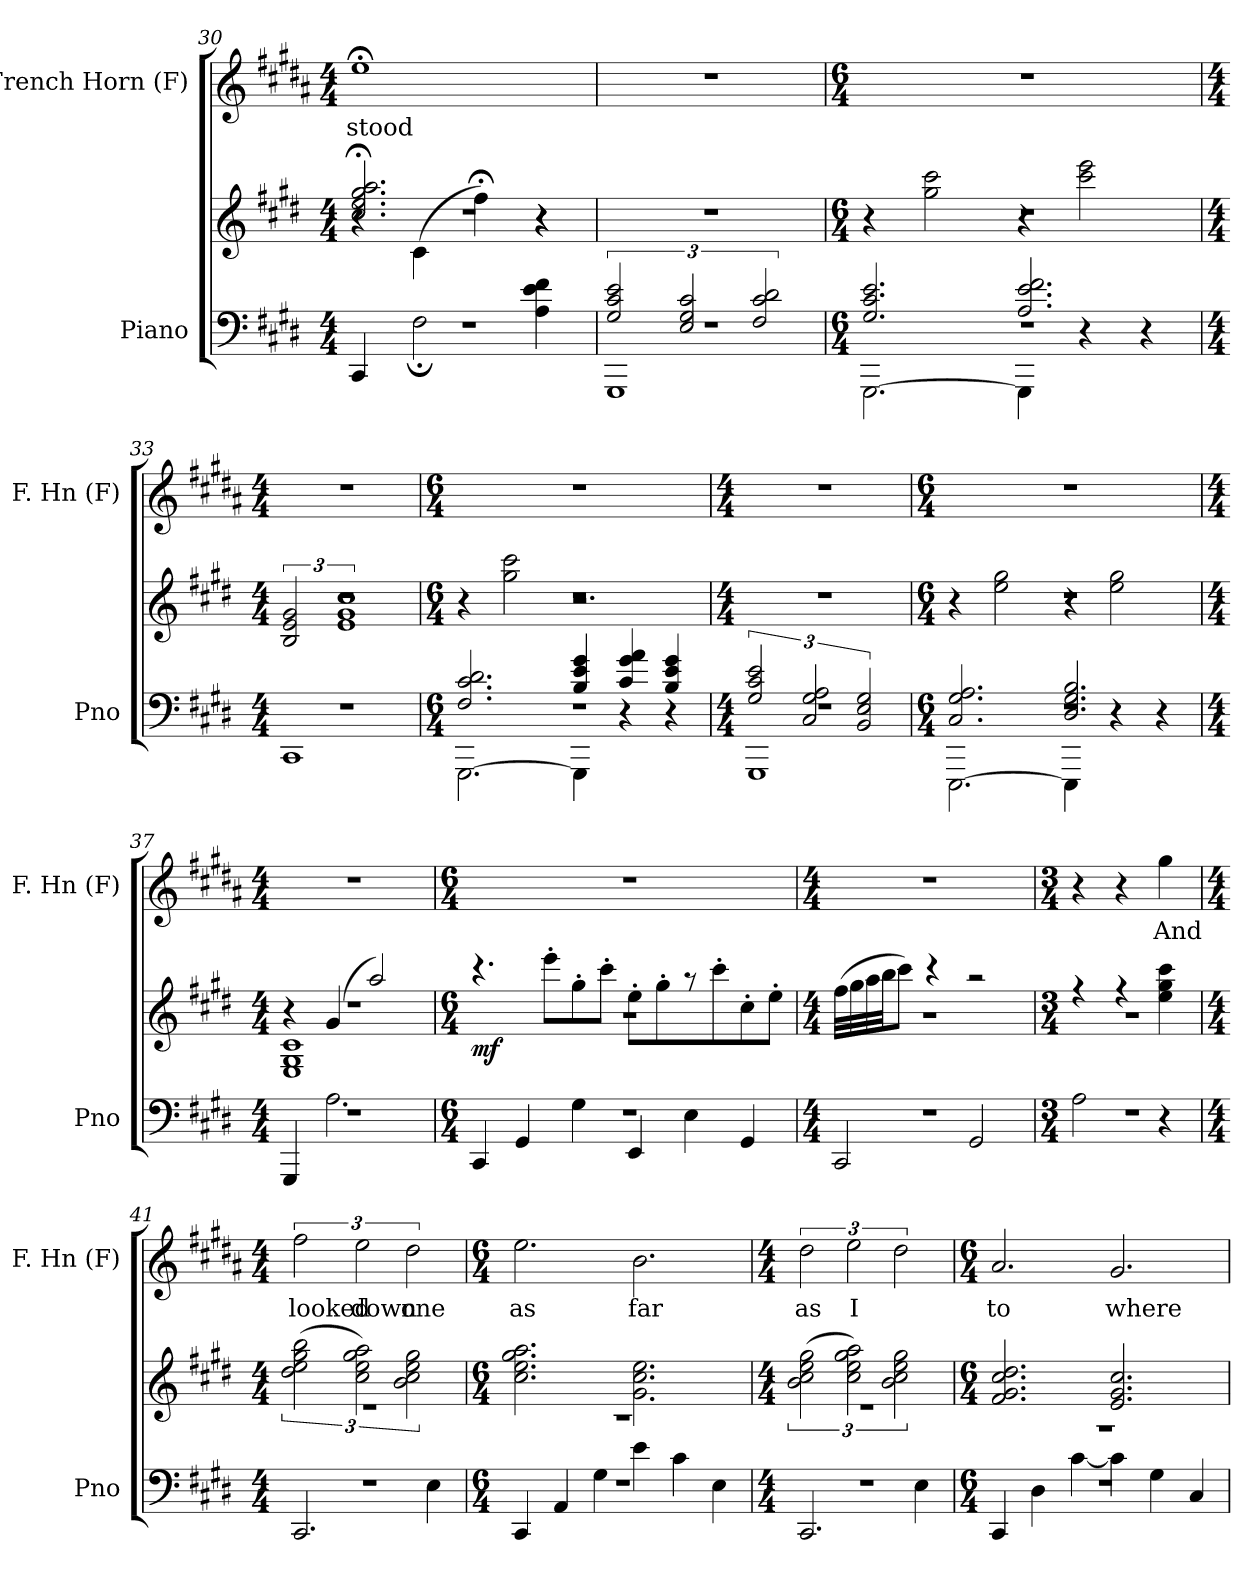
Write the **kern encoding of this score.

**kern	**kern	**dynam	**kern	**text
*part2	*part2	*part2	*part1	*part1
*staff3	*staff2	*staff2/3	*staff1	*staff1
*I"Piano	*	*	*I"French Horn (F)	*
*I'Pno	*	*	*I'F. Hn (F)	*
*clefF4	*clefG2	*	*clefG2	*
*	*	*	*ITrd4c7	*
*k[f#c#g#d#]	*k[f#c#g#d#]	*	*k[f#c#g#d#]	*
*c#:	*c#:	*	*c#:	*
*M4/4	*M4/4	*	*M4/4	*
=30	=30	=30	=30	=30
*^	*^	*	*	*
*	*^	*	*^	*	*	*
!	!	!	!	!	!	!	!	!LO:LY:b
1r	4CC#/	1r	2.aa/;< 2.gg#/;< 2.ee/;< 2.cc#/;<	1r	4r	.	1a;<	stood
.	2F#;<\	.	.	.	(4c#\	.	.	.
.	.	.	.	.	4ff#;\)	.	.	.
.	4f#\ 4e\ 4A\	.	4r	.	4r	.	.	.
=31	=31	=31	=31	=31	=31	=31	=31	=31
1r	3e/ 3c#/ 3G#/	1GGG#	1r	1r	1r	.	1r	.
.	3c#/ 3G#/ 3E/	.	.	.	.	.	.	.
.	3d#/ 3c#/ 3F#/	.	.	.	.	.	.	.
!!LO:LB:g=z
=32	=32	=32	=32	=32	=32	=32	=32	=32
*M6/4	*	*	*M6/4	*	*	*	*M6/4	*
1.r	2.e/ 2.c#/ 2.G#/	[<2.GGG#\	4r	1.r	1.r	.	1.r	.
.	.	.	2ccc#\ 2gg#\	.	.	.	.	.
.	2.f#/ 2.e/ 2.A/	4GGG#\]	4r	.	.	.	.	.
.	.	4r	2eee\ 2ccc#\	.	.	.	.	.
.	.	4r	.	.	.	.	.	.
=33	=33	=33	=33	=33	=33	=33	=33	=33
*M4/4	*	*	*M4/4	*	*	*	*M4/4	*
1r	1CC#	1r	3g#/ 3e/ 3B/	1r	1r	.	1r	.
.	.	.	3%2cc# 3%2g# 3%2e	.	.	.	.	.
=34	=34	=34	=34	=34	=34	=34	=34	=34
*M6/4	*	*	*M6/4	*	*	*	*M6/4	*
1.r	2.d#/ 2.c#/ 2.F#/	[<2.GGG#\	4r	1.r	1.r	.	1.r	.
.	.	.	2ccc#\ 2gg#\	.	.	.	.	.
.	4g#/ 4e/ 4B/	4GGG#\]	2.r	.	.	.	.	.
.	4a/ 4g#/ 4c#/	4r	.	.	.	.	.	.
.	4g#/ 4e/ 4B/	4r	.	.	.	.	.	.
=35	=35	=35	=35	=35	=35	=35	=35	=35
*M4/4	*	*	*M4/4	*	*	*	*M4/4	*
1r	3e/ 3c#/ 3G#/	1GGG#	1r	1r	1r	.	1r	.
.	3A/ 3G#/ 3C#/	.	.	.	.	.	.	.
.	3G#/ 3E/ 3BB/	.	.	.	.	.	.	.
=36	=36	=36	=36	=36	=36	=36	=36	=36
*M6/4	*	*	*M6/4	*	*	*	*M6/4	*
1.r	2.A/ 2.G#/ 2.C#/	[<2.EEE\	4r	1.r	1.r	.	1.r	.
.	.	.	2gg#\ 2ee\	.	.	.	.	.
.	2.B/ 2.G#/ 2.D#/	4EEE\]	4r	.	.	.	.	.
.	.	4r	2gg#\ 2ee\	.	.	.	.	.
.	.	4r	.	.	.	.	.	.
=37	=37	=37	=37	=37	=37	=37	=37	=37
*M4/4	*	*	*M4/4	*	*	*	*M4/4	*
1r	4GGG#/	1r	4r	1r	1c# 1G# 1E	.	1r	.
.	2.A\	.	(4g#/	.	.	.	.	.
.	.	.	2aa/)	.	.	.	.	.
*	*	*	*v	*v	*v	*	*	*
!!LO:PB:g=z
=38	=38	=38	=38	=38	=38	=38
*M6/4	*	*	*M6/4	*	*M6/4	*
*	*	*	*^	*	*	*
!	!	!	!	!	!LO:DY:b	!	!
1.r	4CC#/	1.r	4.r	1.r	mf	1.r	.
.	4GG#/	.	.	.	.	.	.
.	.	.	8eee'>\L	.	.	.	.
.	4G#\	.	8gg#'>\	.	.	.	.
.	.	.	8ccc#'>\J	.	.	.	.
.	4EE/	.	8ee'>\L	.	.	.	.
.	.	.	8gg#'>\	.	.	.	.
.	4E\	.	8r	.	.	.	.
.	.	.	8ccc#'>\	.	.	.	.
.	4GG#/	.	8cc#'>\	.	.	.	.
.	.	.	8ee'>\J	.	.	.	.
=39	=39	=39	=39	=39	=39	=39	=39
*M4/4	*	*	*M4/4	*	*	*M4/4	*
1r	2CC#/	1r	(32ff#\LLL	1r	.	1r	.
.	.	.	32gg#\	.	.	.	.
.	.	.	32aa\	.	.	.	.
.	.	.	32bb\JJ	.	.	.	.
.	.	.	8ccc#\J)	.	.	.	.
.	.	.	4r	.	.	.	.
.	2GG#/	.	2r	.	.	.	.
=40	=40	=40	=40	=40	=40	=40	=40
*M3/4	*	*	*M3/4	*	*	*M3/4	*
2.r	2A\	2.r	4r	2.r	.	4r	.
.	.	.	4r	.	.	4r	.
!	!	!	!	!	!	!	!LO:LY:b
.	4r	.	4ccc#\ 4gg#\ 4ee\	.	.	4cc#\	And
=41	=41	=41	=41	=41	=41	=41	=41
*M4/4	*	*	*M4/4	*	*	*M4/4	*
!	!	!	!	!	!	!	!LO:LY:b
1r	2.CC#/	1r	(3bb\ 3gg#\ 3ee\ 3dd#\	1r	.	3b\	looked
!	!	!	!	!	!	!	!LO:LY:b
.	.	.	3aa\ 3gg#\ 3ee\ 3cc#\)	.	.	3a\	down
!	!	!	!	!	!	!	!LO:LY:b
.	.	.	3gg#\ 3ee\ 3cc#\ 3b\	.	.	3g#\	one
.	4E\	.	.	.	.	.	.
=42	=42	=42	=42	=42	=42	=42	=42
*M6/4	*	*	*M6/4	*	*	*M6/4	*
!	!	!	!	!	!	!	!LO:LY:b
1.r	4CC#/	1.r	2.aa\ 2.gg#\ 2.ee\ 2.cc#\	1.r	.	2.a\	as
.	4AA/	.	.	.	.	.	.
.	4G#\	.	.	.	.	.	.
!	!	!	!	!	!	!	!LO:LY:b
.	4e\	.	2.ee\ 2.cc#\ 2.g#\	.	.	2.e\	far
.	4c#\	.	.	.	.	.	.
.	4E\	.	.	.	.	.	.
!!LO:LB:g=z
=43	=43	=43	=43	=43	=43	=43	=43
*M4/4	*	*	*M4/4	*	*	*M4/4	*
!	!	!	!	!	!	!	!LO:LY:b
1r	2.CC#/	1r	(3gg#\ 3ee\ 3cc#\ 3b\	1r	.	3g#\	as
!	!	!	!	!	!	!	!LO:LY:b
.	.	.	3aa\ 3gg#\ 3ee\ 3cc#\)	.	.	3a\	I
.	.	.	3gg#\ 3ee\ 3cc#\ 3b\	.	.	3g#\	.
.	4E\	.	.	.	.	.	.
=44	=44	=44	=44	=44	=44	=44	=44
*M6/4	*	*	*M6/4	*	*	*M6/4	*
!	!	!	!	!	!	!	!LO:LY:b
1.r	4CC#/	1.r	2.dd#/ 2.cc#/ 2.g#/ 2.f#/	1.r	.	2.d#/	to
.	4D#\	.	.	.	.	.	.
.	[>4c#\	.	.	.	.	.	.
!	!	!	!	!	!	!	!LO:LY:b
.	4c#\]	.	2.cc#/ 2.g#/ 2.e/	.	.	2.c#/	where
.	4G#\	.	.	.	.	.	.
.	4C#/	.	.	.	.	.	.
*v	*v	*v	*	*	*	*	*
*	*v	*v	*	*	*
=	=	=	=	=
*-	*-	*-	*-	*-
